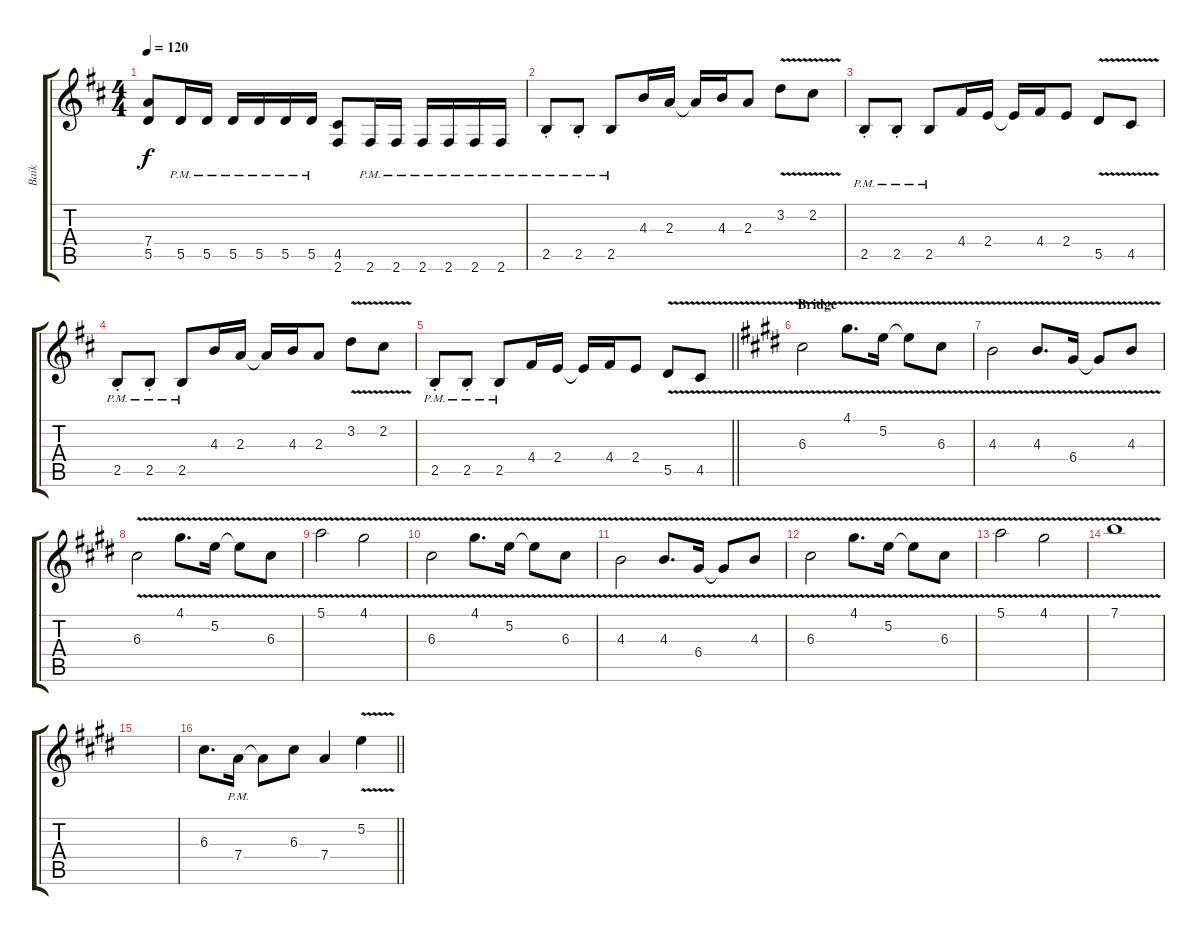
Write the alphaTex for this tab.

\track ("Baik" "Baik") {instrument distortionguitar}
\staff {score tabs}
\tuning (E4 B3 G3 D3 A2 E2) {hide}
\ts (4 4)
\tempo 120
\clef g2
\ks bminor
(7.4 5.5).8{dy f} 5.5{pm}.16 5.5{pm}.16 5.5{pm}.16 5.5{pm}.16 5.5{pm}.16 5.5{pm}.16 (4.5 2.6).8 2.6{pm}.16 2.6{pm}.16 2.6{pm}.16 2.6{pm}.16 2.6{pm}.16 2.6{pm}.16 |
2.5{pm st}.8 2.5{pm st}.8 2.5{pm}.8 4.3.16 2.3.16 2.3{t}.16 4.3.16 2.3.8 3.2{v}.8 2.2{v}.8 |
2.5{pm st}.8 2.5{pm st}.8 2.5{pm}.8 4.4.16 2.4.16 2.4{t}.16 4.4.16 2.4.8 5.5{v}.8 4.5{v}.8 |
2.5{pm st}.8 2.5{pm st}.8 2.5{pm}.8 4.3.16 2.3.16 2.3{t}.16 4.3.16 2.3.8 3.2{v}.8 2.2{v}.8 |
\barLineRight lightlight
2.5{pm st}.8 2.5{pm st}.8 2.5{pm}.8 4.4.16 2.4.16 2.4{t}.16 4.4.16 2.4.8 5.5{v}.8 4.5{v}.8 |
\section ("" "Bridge")
\ks c#minor
6.3{v}.2 4.1{v}.8{d} 5.2{v}.16 5.2{t}.8 6.3{v}.8 |
4.3{v}.2 4.3{v}.8{d} 6.4{v}.16 6.4{t}.8 4.3{v}.8 |
6.3{v}.2 4.1{v}.8{d} 5.2{v}.16 5.2{t}.8 6.3{v}.8 |
5.1{v}.2 4.1{v}.2 |
6.3{v}.2 4.1{v}.8{d} 5.2{v}.16 5.2{t}.8 6.3{v}.8 |
4.3{v}.2 4.3{v}.8{d} 6.4{v}.16 6.4{t}.8 4.3{v}.8 |
6.3{v}.2 4.1{v}.8{d} 5.2{v}.16 5.2{t}.8 6.3{v}.8 |
5.1{v}.2 4.1{v}.2 |
7.1{v}.1 |
|
\barLineRight lightlight
6.3.8{d} 7.4{pm}.16 7.4{t}.8 6.3.8 7.4.4 5.2{v}.4
